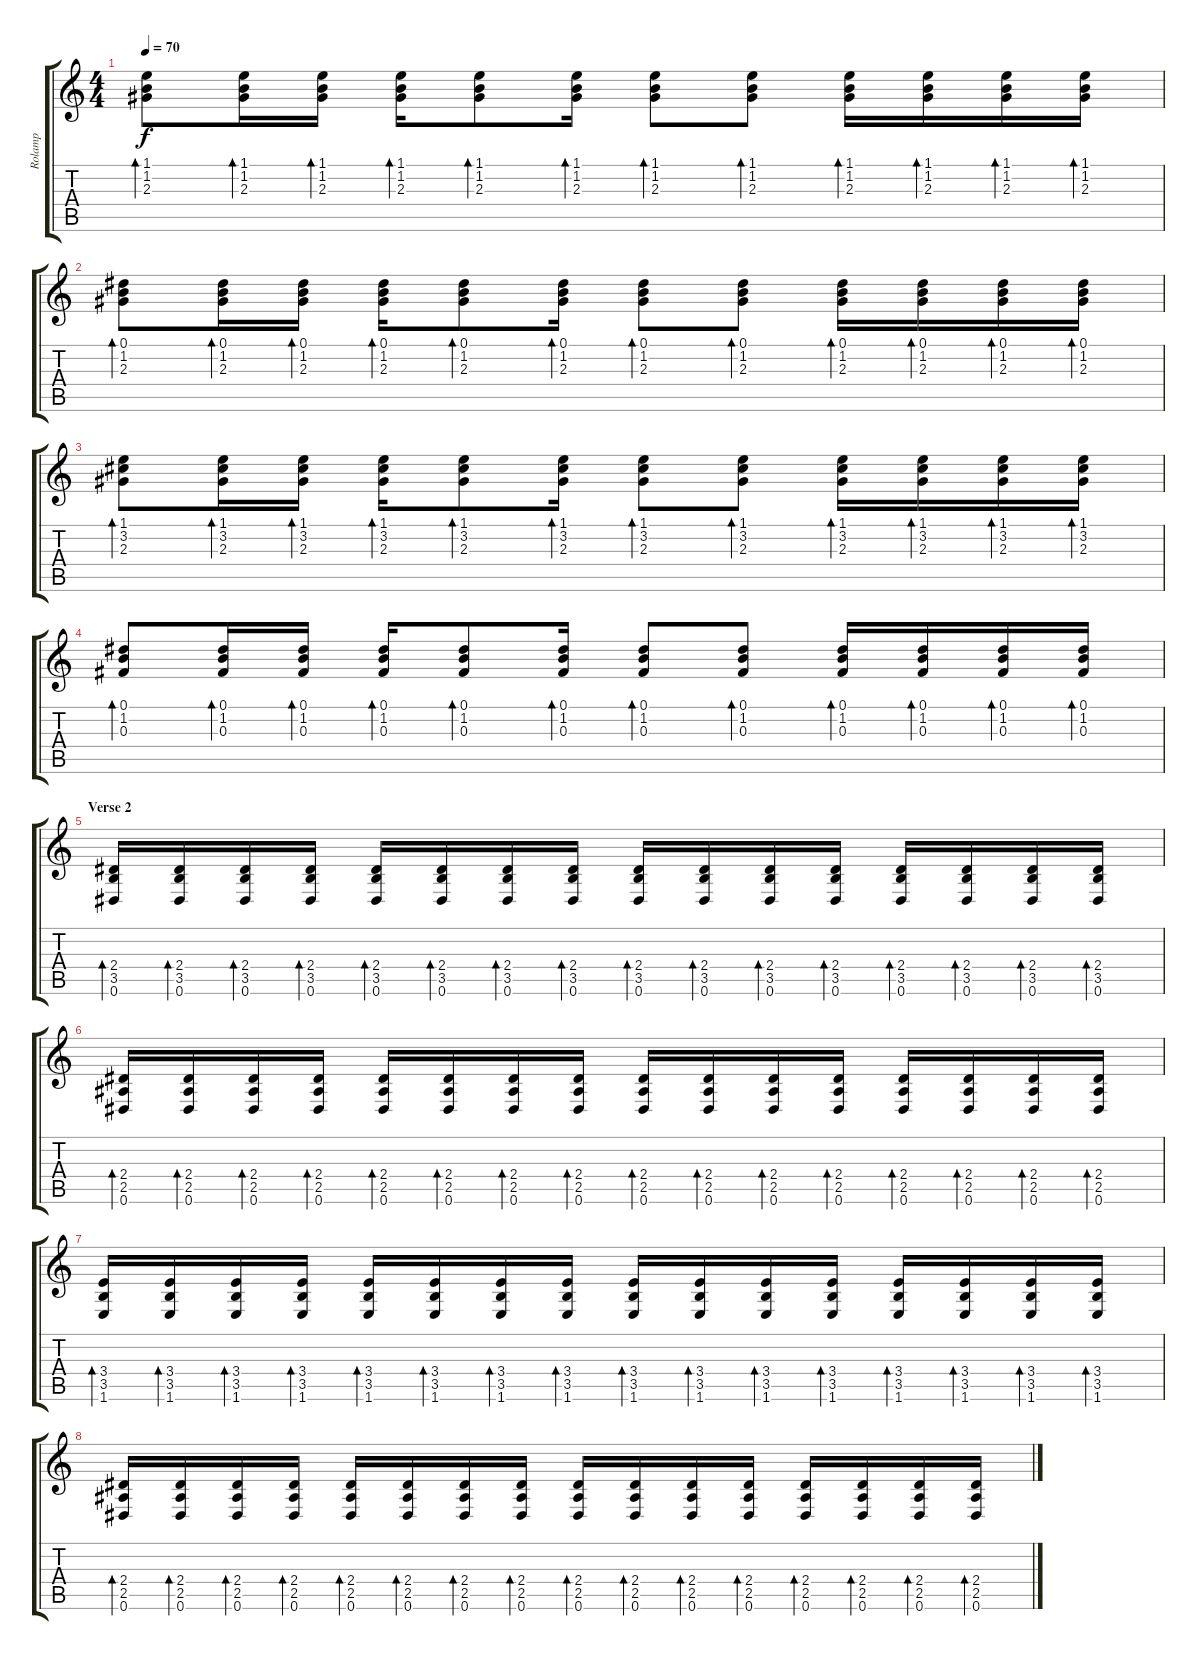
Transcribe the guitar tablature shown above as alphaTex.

\track ("Rolamp" "Rolamp") {instrument acousticguitarnylon}
\staff {score tabs}
\tuning (Eb4 Bb3 Gb3 Db3 Ab2 Eb2) {hide}
\ts (4 4)
\tempo 70
\clef g2
\ks c
(1.1 1.2 2.3).8{bd 480 dy f} (1.1 1.2 2.3).16{bd 480} (1.1 1.2 2.3).16{bd 480} (1.1 1.2 2.3).16{bd 480} (1.1 1.2 2.3).8{bd 480 volume 14} (1.1 1.2 2.3).16{bd 480 volume 13} (1.1 1.2 2.3).8{bd 480} (1.1 1.2 2.3).8{bd 480} (1.1 1.2 2.3).16{bd 480} (1.1 1.2 2.3).16{bd 480} (1.1 1.2 2.3).16{bd 480} (1.1 1.2 2.3).16{bd 480} |
(0.1 1.2 2.3).8{bd 480} (0.1 1.2 2.3).16{bd 480} (0.1 1.2 2.3).16{bd 480} (0.1 1.2 2.3).16{bd 480} (0.1 1.2 2.3).8{bd 480 volume 14} (0.1 1.2 2.3).16{bd 480 volume 13} (0.1 1.2 2.3).8{bd 480} (0.1 1.2 2.3).8{bd 480} (0.1 1.2 2.3).16{bd 480} (0.1 1.2 2.3).16{bd 480} (0.1 1.2 2.3).16{bd 480} (0.1 1.2 2.3).16{bd 480} |
(1.1 3.2 2.3).8{bd 480} (1.1 3.2 2.3).16{bd 480} (1.1 3.2 2.3).16{bd 480} (1.1 3.2 2.3).16{bd 480} (1.1 3.2 2.3).8{bd 480 volume 14} (1.1 3.2 2.3).16{bd 480 volume 13} (1.1 3.2 2.3).8{bd 480} (1.1 3.2 2.3).8{bd 480} (1.1 3.2 2.3).16{bd 480} (1.1 3.2 2.3).16{bd 480} (1.1 3.2 2.3).16{bd 480} (1.1 3.2 2.3).16{bd 480} |
(0.1 1.2 0.3).8{bd 480} (0.1 1.2 0.3).16{bd 480} (0.1 1.2 0.3).16{bd 480} (0.1 1.2 0.3).16{bd 480} (0.1 1.2 0.3).8{bd 480 volume 14} (0.1 1.2 0.3).16{bd 480 volume 13} (0.1 1.2 0.3).8{bd 480} (0.1 1.2 0.3).8{bd 480} (0.1 1.2 0.3).16{bd 480} (0.1 1.2 0.3).16{bd 480} (0.1 1.2 0.3).16{bd 480} (0.1 1.2 0.3).16{bd 480} |
\section ("" "Verse 2")
(2.4 3.5 0.6).16{bd 480} (2.4 3.5 0.6).16{bd 480} (2.4 3.5 0.6).16{bd 480} (2.4 3.5 0.6).16{bd 480} (2.4 3.5 0.6).16{bd 480} (2.4 3.5 0.6).16{bd 480} (2.4 3.5 0.6).16{bd 480} (2.4 3.5 0.6).16{bd 480} (2.4 3.5 0.6).16{bd 480} (2.4 3.5 0.6).16{bd 480} (2.4 3.5 0.6).16{bd 480} (2.4 3.5 0.6).16{bd 480} (2.4 3.5 0.6).16{bd 480} (2.4 3.5 0.6).16{bd 480} (2.4 3.5 0.6).16{bd 480} (2.4 3.5 0.6).16{bd 480} |
(2.4 2.5 0.6).16{bd 480} (2.4 2.5 0.6).16{bd 480} (2.4 2.5 0.6).16{bd 480} (2.4 2.5 0.6).16{bd 480} (2.4 2.5 0.6).16{bd 480} (2.4 2.5 0.6).16{bd 480} (2.4 2.5 0.6).16{bd 480} (2.4 2.5 0.6).16{bd 480} (2.4 2.5 0.6).16{bd 480} (2.4 2.5 0.6).16{bd 480} (2.4 2.5 0.6).16{bd 480} (2.4 2.5 0.6).16{bd 480} (2.4 2.5 0.6).16{bd 480} (2.4 2.5 0.6).16{bd 480} (2.4 2.5 0.6).16{bd 480} (2.4 2.5 0.6).16{bd 480} |
(3.4 3.5 1.6).16{bd 480} (3.4 3.5 1.6).16{bd 480} (3.4 3.5 1.6).16{bd 480} (3.4 3.5 1.6).16{bd 480} (3.4 3.5 1.6).16{bd 480} (3.4 3.5 1.6).16{bd 480} (3.4 3.5 1.6).16{bd 480} (3.4 3.5 1.6).16{bd 480} (3.4 3.5 1.6).16{bd 480} (3.4 3.5 1.6).16{bd 480} (3.4 3.5 1.6).16{bd 480} (3.4 3.5 1.6).16{bd 480} (3.4 3.5 1.6).16{bd 480} (3.4 3.5 1.6).16{bd 480} (3.4 3.5 1.6).16{bd 480} (3.4 3.5 1.6).16{bd 480} |
(2.4 2.5 0.6).16{bd 480} (2.4 2.5 0.6).16{bd 480} (2.4 2.5 0.6).16{bd 480} (2.4 2.5 0.6).16{bd 480} (2.4 2.5 0.6).16{bd 480} (2.4 2.5 0.6).16{bd 480} (2.4 2.5 0.6).16{bd 480} (2.4 2.5 0.6).16{bd 480} (2.4 2.5 0.6).16{bd 480} (2.4 2.5 0.6).16{bd 480} (2.4 2.5 0.6).16{bd 480} (2.4 2.5 0.6).16{bd 480} (2.4 2.5 0.6).16{bd 480} (2.4 2.5 0.6).16{bd 480} (2.4 2.5 0.6).16{bd 480} (2.4 2.5 0.6).16{bd 480}
